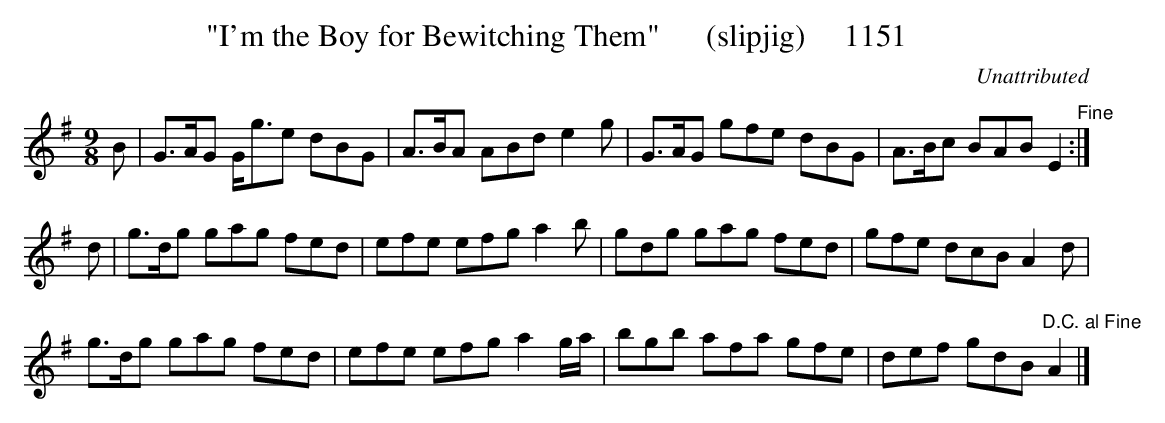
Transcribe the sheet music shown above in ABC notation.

X:1
T:"I'm the Boy for Bewitching Them"      (slipjig)     1151
C:Unattributed
BRENNAN July 2003 (HTTP://WWW.SOSYOURMOM.COM)
M:9/8
L:1/8
K:G
B|G3/2A/2G G/2g3/2e dBG|A3/2B/2A ABd e2g|G3/2A/2G gfe dBG|A3/2B/2c BAB E2"^Fine":|
d|g3/2d/2g gag fed|efe efg a2b|gdg gag fed|gfe dcB A2d|
g3/2d/2g gag fed|efe efg a2g/2a/2|bgb afa gfe|def gdB "^D.C. al Fine"A2|]
